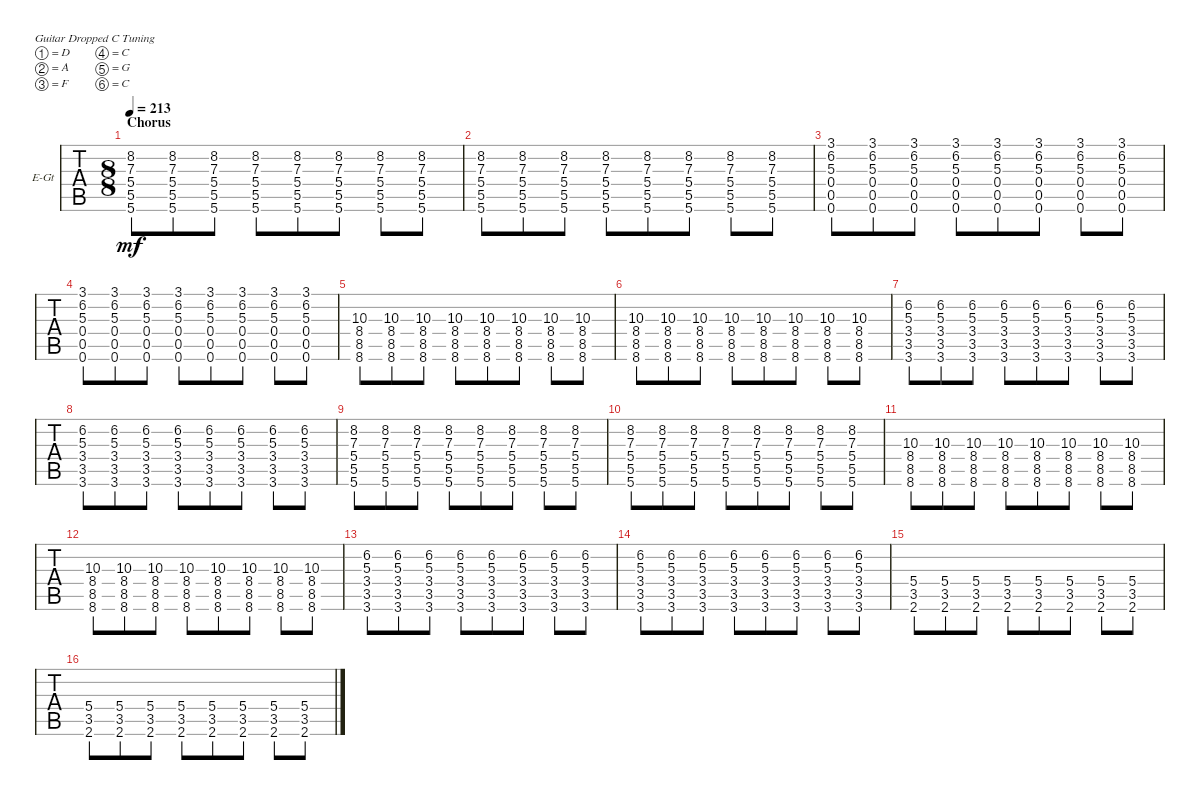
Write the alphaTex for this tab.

\defaultSystemsLayout 4
\bracketExtendMode groupsimilarinstruments
\firstSystemTrackNameOrientation horizontal
\otherSystemsTrackNameOrientation horizontal
\track ("Electric Guitar Left" "E-Gt") {instrument distortionguitar}
\staff {tabs}
\tuning (D4 A3 F3 C3 G2 C2)
\ts (8 8)
\section ("" "Chorus")
\tempo 213
\clef g2
\ks c
(5.6 5.5 5.4 7.3 8.2).8{dy mf} (5.4 5.5 5.6 8.2 7.3).8 (5.6 5.5 5.4 8.2 7.3).8 (5.4 5.5 5.6 8.2 7.3).8 (5.6 5.5 5.4 8.2 7.3).8 (5.4 5.5 5.6 8.2 7.3).8 (5.6 5.5 5.4 8.2 7.3).8 (5.4 5.5 5.6 8.2 7.3).8 |
(5.6 5.5 5.4 8.2 7.3).8 (5.4 5.5 5.6 8.2 7.3).8 (5.6 5.5 5.4 8.2 7.3).8 (5.4 5.5 5.6 8.2 7.3).8 (5.6 5.5 5.4 8.2 7.3).8 (5.4 5.5 5.6 8.2 7.3).8 (5.6 5.5 5.4 8.2 7.3).8 (5.4 5.5 5.6 8.2 7.3).8 |
(0.6 0.5 0.4 5.3 6.2 3.1).8 (0.6 0.5 0.4 5.3 6.2 3.1).8 (0.6 0.5 0.4 5.3 6.2 3.1).8 (0.6 0.5 0.4 5.3 6.2 3.1).8 (0.6 0.5 0.4 5.3 6.2 3.1).8 (0.6 0.5 0.4 5.3 6.2 3.1).8 (0.6 0.5 0.4 5.3 6.2 3.1).8 (0.6 0.5 0.4 5.3 6.2 3.1).8 |
(0.6 0.5 0.4 5.3 6.2 3.1).8 (0.6 0.5 0.4 5.3 6.2 3.1).8 (0.6 0.5 0.4 5.3 6.2 3.1).8 (0.6 0.5 0.4 5.3 6.2 3.1).8 (0.6 0.5 0.4 5.3 6.2 3.1).8 (0.6 0.5 0.4 5.3 6.2 3.1).8 (0.6 0.5 0.4 5.3 6.2 3.1).8 (0.6 0.5 0.4 5.3 6.2 3.1).8 |
(8.5 8.4 8.6 10.3).8 (8.6 8.5 8.4 10.3).8 (8.5 8.4 8.6 10.3).8 (8.6 8.5 8.4 10.3).8 (8.5 8.4 8.6 10.3).8 (8.6 8.5 8.4 10.3).8 (8.5 8.4 8.6 10.3).8 (8.6 8.5 8.4 10.3).8 |
(8.5 8.4 8.6 10.3).8 (8.6 8.5 8.4 10.3).8 (8.5 8.4 8.6 10.3).8 (8.6 8.5 8.4 10.3).8 (8.5 8.4 8.6 10.3).8 (8.6 8.5 8.4 10.3).8 (8.5 8.4 8.6 10.3).8 (8.6 8.5 8.4 10.3).8 |
(3.6 3.5 3.4 5.3 6.2).8 (3.6 3.5 3.4 5.3 6.2).8 (3.6 3.5 3.4 5.3 6.2).8 (3.6 3.5 3.4 5.3 6.2).8 (3.6 3.5 3.4 5.3 6.2).8 (3.6 3.5 3.4 5.3 6.2).8 (3.6 3.5 3.4 5.3 6.2).8 (3.6 3.5 3.4 5.3 6.2).8 |
(3.6 3.5 3.4 5.3 6.2).8 (3.6 3.5 3.4 5.3 6.2).8 (3.6 3.5 3.4 5.3 6.2).8 (3.6 3.5 3.4 5.3 6.2).8 (3.6 3.5 3.4 5.3 6.2).8 (3.6 3.5 3.4 5.3 6.2).8 (3.6 3.5 3.4 5.3 6.2).8 (3.6 3.5 3.4 5.3 6.2).8 |
(5.6 5.5 5.4 7.3 8.2).8 (5.4 5.5 5.6 8.2 7.3).8 (5.6 5.5 5.4 8.2 7.3).8 (5.4 5.5 5.6 8.2 7.3).8 (5.6 5.5 5.4 8.2 7.3).8 (5.4 5.5 5.6 8.2 7.3).8 (5.6 5.5 5.4 8.2 7.3).8 (5.4 5.5 5.6 8.2 7.3).8 |
(5.6 5.5 5.4 8.2 7.3).8 (5.4 5.5 5.6 8.2 7.3).8 (5.6 5.5 5.4 8.2 7.3).8 (5.4 5.5 5.6 8.2 7.3).8 (5.6 5.5 5.4 8.2 7.3).8 (5.4 5.5 5.6 8.2 7.3).8 (5.6 5.5 5.4 8.2 7.3).8 (5.4 5.5 5.6 8.2 7.3).8 |
(8.4 8.5 8.6 10.3).8 (8.4 8.5 8.6 10.3).8 (8.4 8.5 8.6 10.3).8 (8.4 8.5 8.6 10.3).8 (8.4 8.5 8.6 10.3).8 (8.4 8.5 8.6 10.3).8 (8.4 8.5 8.6 10.3).8 (8.4 8.5 8.6 10.3).8 |
(8.4 8.5 8.6 10.3).8 (8.4 8.5 8.6 10.3).8 (8.4 8.5 8.6 10.3).8 (8.4 8.5 8.6 10.3).8 (8.4 8.5 8.6 10.3).8 (8.4 8.5 8.6 10.3).8 (8.4 8.5 8.6 10.3).8 (8.4 8.5 8.6 10.3).8 |
(3.6 3.5 3.4 5.3 6.2).8 (3.6 3.5 3.4 5.3 6.2).8 (3.6 3.5 3.4 5.3 6.2).8 (3.6 3.5 3.4 5.3 6.2).8 (3.6 3.5 3.4 5.3 6.2).8 (3.6 3.5 3.4 5.3 6.2).8 (3.6 3.5 3.4 5.3 6.2).8 (3.6 3.5 3.4 5.3 6.2).8 |
(3.6 3.5 3.4 5.3 6.2).8 (3.6 3.5 3.4 5.3 6.2).8 (3.6 3.5 3.4 5.3 6.2).8 (3.6 3.5 3.4 5.3 6.2).8 (3.6 3.5 3.4 5.3 6.2).8 (3.6 3.5 3.4 5.3 6.2).8 (3.6 3.5 3.4 5.3 6.2).8 (3.6 3.5 3.4 5.3 6.2).8 |
(2.6 3.5 5.4).8 (2.6 3.5 5.4).8 (2.6 3.5 5.4).8 (2.6 3.5 5.4).8 (2.6 3.5 5.4).8 (2.6 3.5 5.4).8 (2.6 3.5 5.4).8 (2.6 3.5 5.4).8 |
(2.6 3.5 5.4).8 (2.6 3.5 5.4).8 (2.6 3.5 5.4).8 (2.6 3.5 5.4).8 (2.6 3.5 5.4).8 (2.6 3.5 5.4).8 (2.6 3.5 5.4).8 (2.6 3.5 5.4).8
